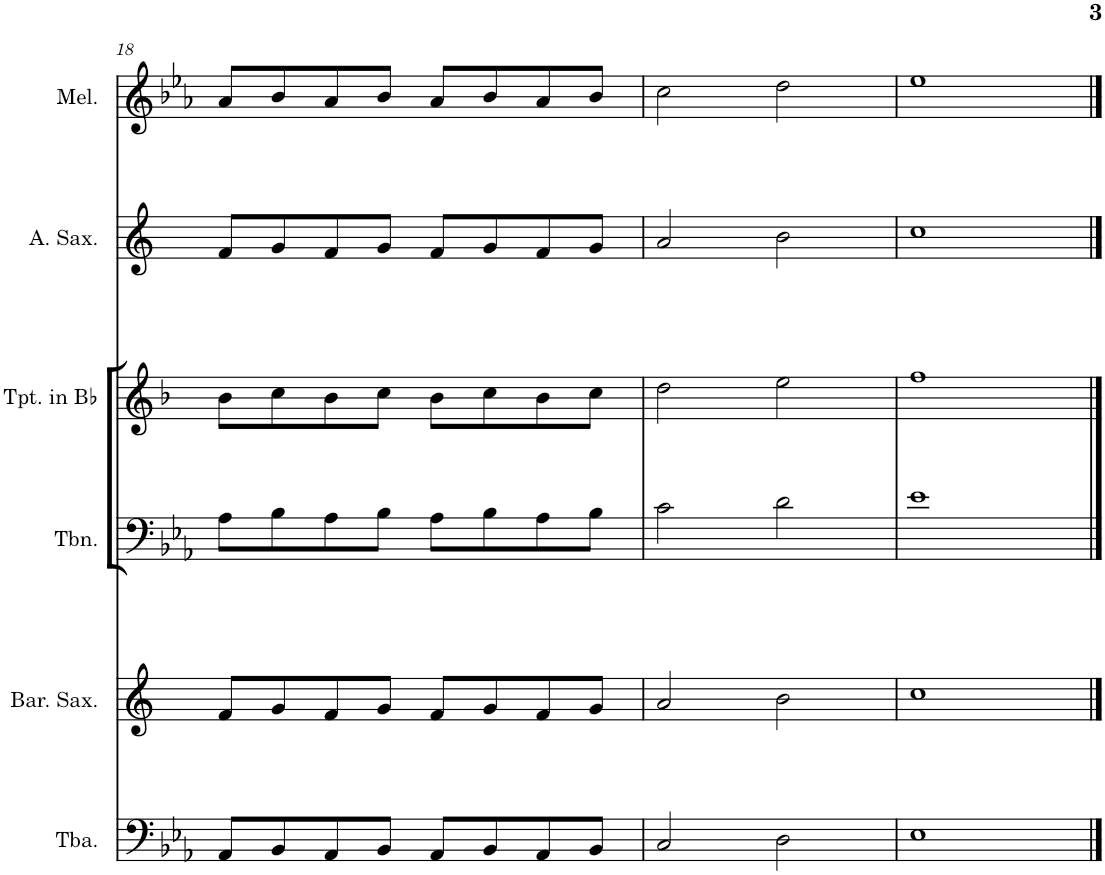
**kern	**kern	**kern	**kern	**kern	**kern
*part6	*part5	*part4	*part3	*part2	*part1
*staff6	*staff5	*staff4	*staff3	*staff2	*staff1
*I"Tuba	*I"Baritone Saxophone	*I"Trombone	*I"Trumpet in Bb	*I"Alto Saxophone	*I"Melodica
*I'Tba.	*I'Bar. Sax.	*I'Tbn.	*I'Tpt. in Bb	*I'A. Sax.	*I'Mel.
!!LO:PB:g=z
*clefF4	*clefG2	*clefF4	*clefG2	*clefG2	*clefG2
*	*Trd12c21	*	*Trd1c2	*Trd5c9	*
*k[b-e-a-]	*k[]	*k[b-e-a-]	*k[b-]	*k[]	*k[b-e-a-]
*M4/4	*M4/4	*M4/4	*M4/4	*M4/4	*M4/4
=18	=18	=18	=18	=18	=18
8AA-/L	8f/L	8A-\L	8b-\L	8f/L	8a-/L
8BB-/	8g/	8B-\	8cc\	8g/	8b-/
8AA-/	8f/	8A-\	8b-\	8f/	8a-/
8BB-/J	8g/J	8B-\J	8cc\J	8g/J	8b-/J
8AA-/L	8f/L	8A-\L	8b-\L	8f/L	8a-/L
8BB-/	8g/	8B-\	8cc\	8g/	8b-/
8AA-/	8f/	8A-\	8b-\	8f/	8a-/
8BB-/J	8g/J	8B-\J	8cc\J	8g/J	8b-/J
=19	=19	=19	=19	=19	=19
2C/	2a/	2c\	2dd\	2a/	2cc\
2D\	2b\	2d\	2ee\	2b\	2dd\
=20	=20	=20	=20	=20	=20
1E-	1cc	1e-	1ff	1cc	1ee-
==	==	==	==	==	==
*-	*-	*-	*-	*-	*-
